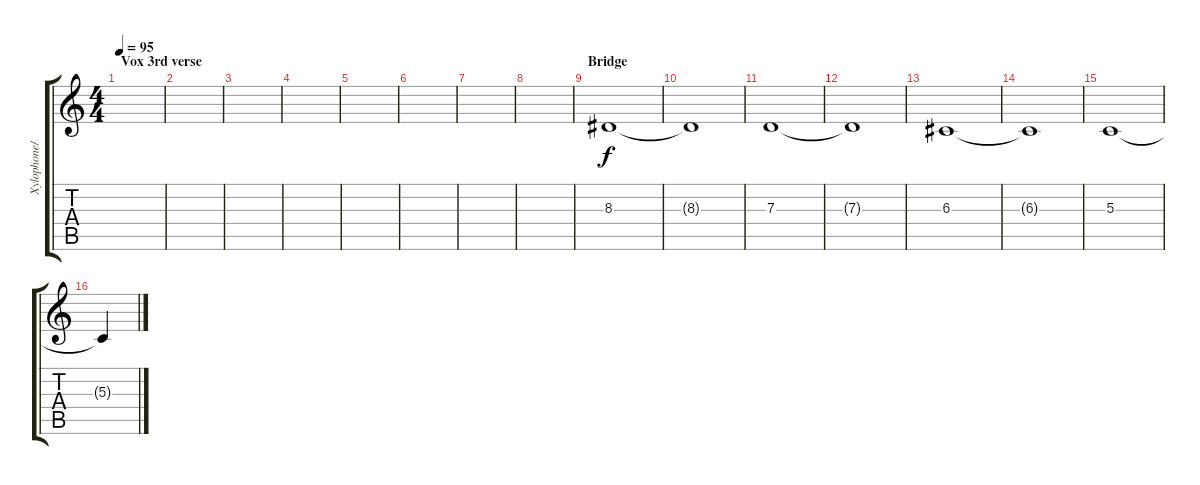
\track ("Xylophone/Keyboard" "Xylophone/") {instrument electricpiano1}
\staff {score tabs}
\tuning (E4 B3 G3 D3 A2 E2) {hide}
\ts (4 4)
\section ("" "Vox 3rd verse")
\tempo 95
\clef g2
\ks c
|
|
|
|
|
|
|
|
\section ("" "Bridge")
8.3.1 |
8.3{t}.1 |
7.3.1 |
7.3{t}.1 |
6.3.1 |
6.3{t}.1 |
5.3.1 |
5.3{t}.4
